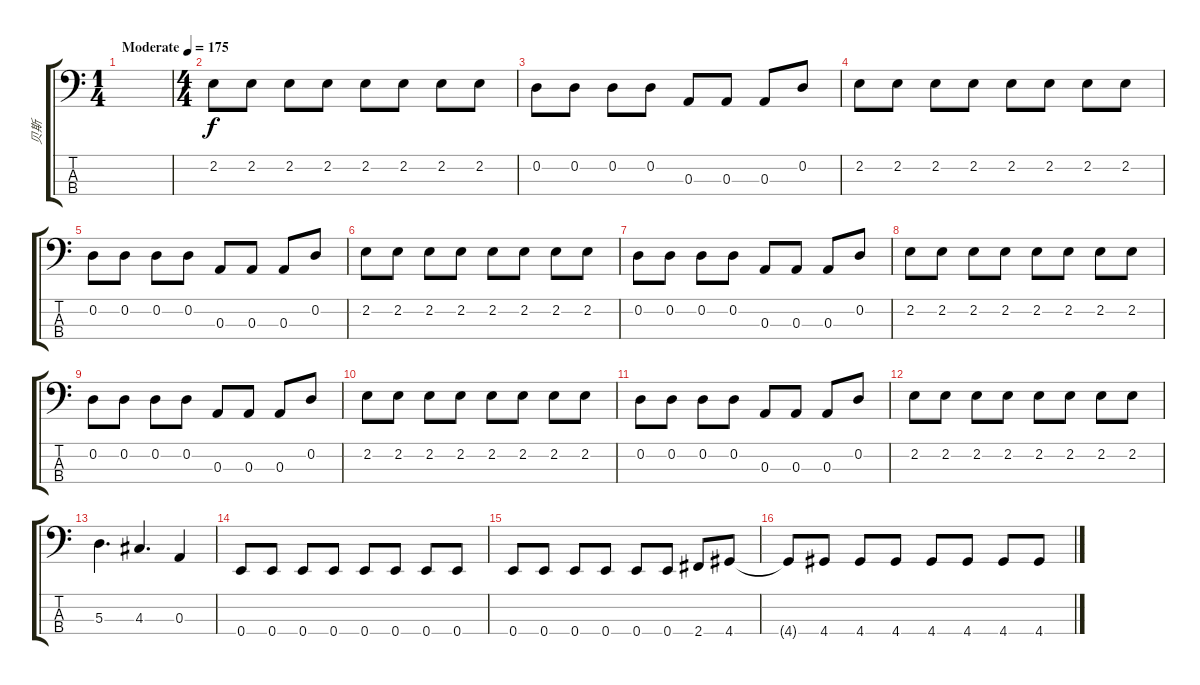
\track ("贝斯" "贝斯") {instrument electricbassfinger}
\staff {score tabs}
\tuning (G2 D2 A1 E1) {hide}
\ts (1 4)
\tempo (175 "Moderate")
\clef f4
\ks c
|
\ts (4 4)
2.2.8 2.2.8 2.2.8 2.2.8 2.2.8 2.2.8 2.2.8 2.2.8 |
0.2.8 0.2.8 0.2.8 0.2.8 0.3.8 0.3.8 0.3.8 0.2.8 |
2.2.8 2.2.8 2.2.8 2.2.8 2.2.8 2.2.8 2.2.8 2.2.8{txt ""} |
0.2.8 0.2.8 0.2.8 0.2.8 0.3.8 0.3.8 0.3.8 0.2.8 |
2.2.8 2.2.8 2.2.8 2.2.8 2.2.8 2.2.8 2.2.8 2.2.8 |
0.2.8 0.2.8 0.2.8 0.2.8 0.3.8 0.3.8 0.3.8 0.2.8 |
2.2.8 2.2.8 2.2.8 2.2.8 2.2.8 2.2.8 2.2.8 2.2.8 |
0.2.8 0.2.8 0.2.8 0.2.8 0.3.8 0.3.8 0.3.8 0.2.8 |
2.2.8 2.2.8 2.2.8 2.2.8 2.2.8 2.2.8 2.2.8 2.2.8 |
0.2.8 0.2.8 0.2.8 0.2.8 0.3.8 0.3.8 0.3.8 0.2.8 |
2.2.8 2.2.8 2.2.8 2.2.8 2.2.8 2.2.8 2.2.8 2.2.8 |
5.3.4{d} 4.3.4{d} 0.3.4 |
0.4.8 0.4.8 0.4.8 0.4.8 0.4.8 0.4.8 0.4.8 0.4.8 |
0.4.8 0.4.8 0.4.8 0.4.8 0.4.8 0.4.8 2.4.8 4.4.8 |
4.4{t}.8 4.4.8 4.4.8 4.4.8 4.4.8 4.4.8 4.4.8 4.4.8
